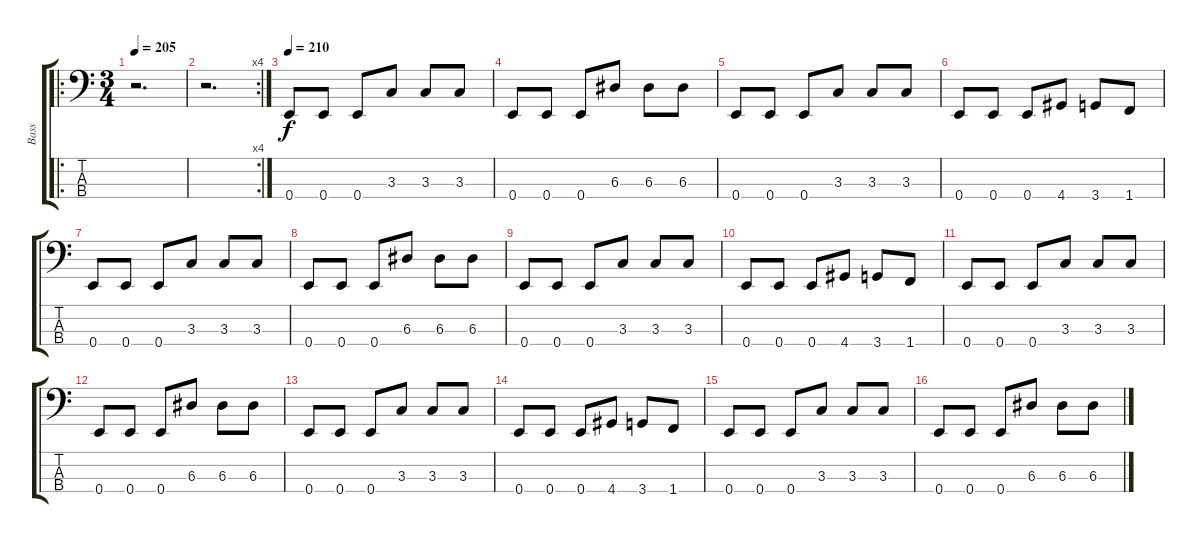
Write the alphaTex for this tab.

\track ("Bass" "Bass") {instrument electricbassfinger}
\staff {score tabs}
\tuning (G2 D2 A1 E1) {hide}
\ro
\ts (3 4)
\tempo 205
\tempo 160
\tempo 205
\clef f4
\ks c
r.2{d dy f instrument electricbassfinger} |
\rc 4
r.2{d} |
\tempo 210
0.4.8 0.4.8 0.4.8 3.3.8 3.3.8 3.3.8 |
0.4.8 0.4.8 0.4.8 6.3.8 6.3.8 6.3.8 |
0.4.8 0.4.8 0.4.8 3.3.8 3.3.8 3.3.8 |
0.4.8 0.4.8 0.4.8 4.4.8 3.4.8 1.4.8 |
0.4.8 0.4.8 0.4.8 3.3.8 3.3.8 3.3.8 |
0.4.8 0.4.8 0.4.8 6.3.8 6.3.8 6.3.8 |
0.4.8 0.4.8 0.4.8 3.3.8 3.3.8 3.3.8 |
0.4.8 0.4.8 0.4.8 4.4.8 3.4.8 1.4.8 |
0.4.8 0.4.8 0.4.8 3.3.8 3.3.8 3.3.8 |
0.4.8 0.4.8 0.4.8 6.3.8 6.3.8 6.3.8 |
0.4.8 0.4.8 0.4.8 3.3.8 3.3.8 3.3.8 |
0.4.8 0.4.8 0.4.8 4.4.8 3.4.8 1.4.8 |
0.4.8 0.4.8 0.4.8 3.3.8 3.3.8 3.3.8 |
0.4.8 0.4.8 0.4.8 6.3.8 6.3.8 6.3.8
